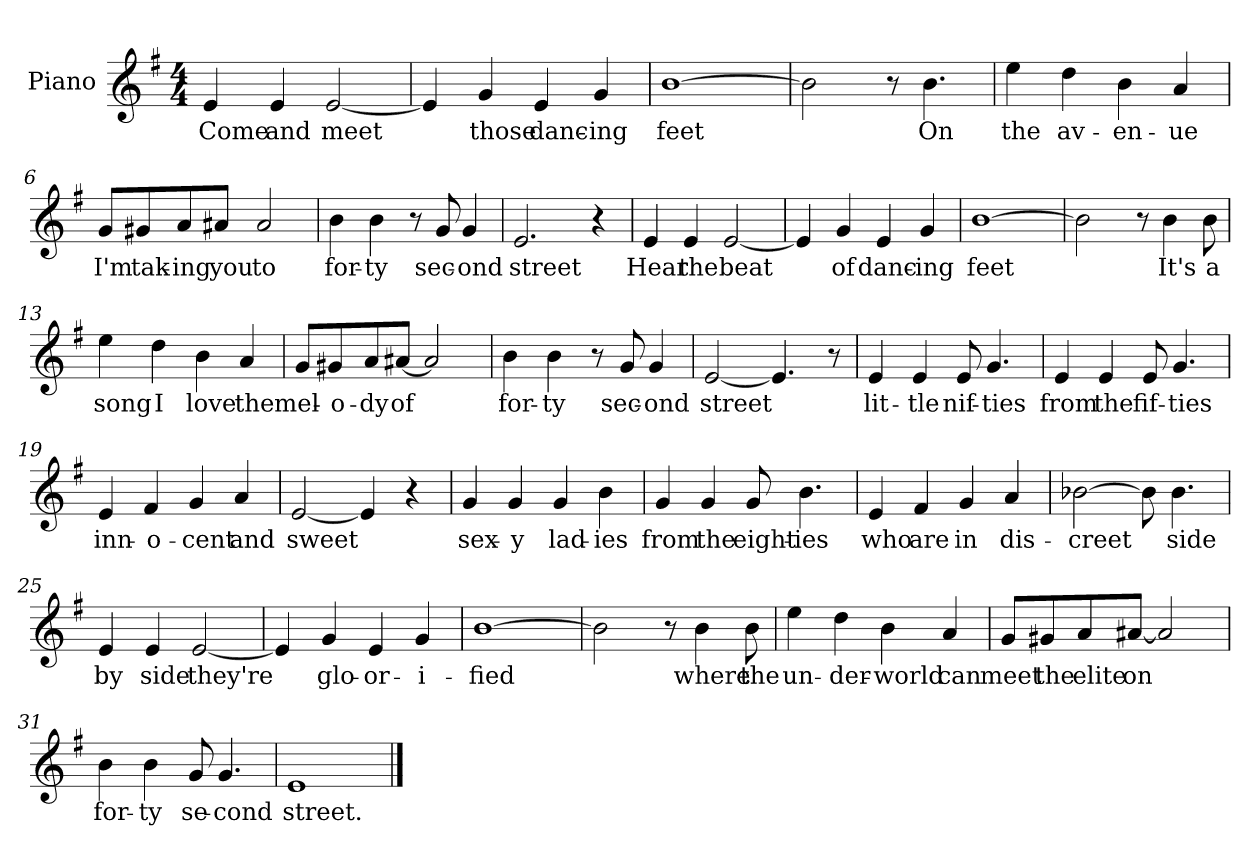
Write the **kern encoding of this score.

**kern	**text
*part1	*part1
*staff1	*staff1
*I"Piano	*
*I'Pno	*
*clefG2	*
*k[f#]	*
*G:	*
*M4/4	*
=1	=1
4e/	Come
4e/	and
[2e/	meet
=2	=2
4e/]	.
4g/	those
4e/	danc-
4g/	-ing
=3	=3
[1b	feet
=4	=4
2b\]	.
8r	.
4.b\	On
=5	=5
4ee\	the
4dd\	av-
4b\	-en-
4a/	-ue
!!LO:LB:g=z
=6	=6
8g/L	I'm
8g#X/	tak-
8a/	-ing
8a#X/J	you
2a#/	to
=7	=7
4b\	for-
4b\	-ty
8r	.
8g/	sec-
4g/	-ond
=8	=8
2.e/	street
4r	.
=9	=9
4e/	Hear
4e/	the
[2e/	beat
=10	=10
4e/]	.
4g/	of
4e/	danc-
4g/	-ing
!!LO:LB:g=z
=11	=11
[1b	feet
=12	=12
2b\]	.
8r	.
4b\	It's
8b\	a
=13	=13
4ee\	song
4dd\	I
4b\	love
4a/	the
=14	=14
8g/L	mel-
8g#X/	o-
8a/	-dy
[8a#X/J	of
2a#/]	.
=15	=15
4b\	for-
4b\	-ty
8r	.
8g/	sec-
4g/	-ond
=16	=16
[2e/	street
4.e/]	.
8r	.
!!LO:LB:g=z
=17	=17
4e/	lit-
4e/	-tle
8e/	nif-
4.g/	-ties
=18	=18
4e/	from
4e/	the
8e/	fif-
4.g/	-ties
=19	=19
4e/	inn-
4f#/	-o-
4g/	-cent
4a/	and
=20	=20
[2e/	sweet
4e/]	.
4r	.
=21	=21
4g/	sex-
4g/	-y
4g/	lad-
4b\	-ies
!!LO:LB:g=z
=22	=22
4g/	from
4g/	the
8g/	eight-
4.b\	-ies
=23	=23
4e/	who
4f#/	are
4g/	in
4a/	dis-
=24	=24
[2b-X\	-creet
8b-\]	.
4.b-\	side
=25	=25
4e/	by
4e/	side
[2e/	they're
=26	=26
4e/]	.
4g/	glo-
4e/	-or-
4g/	-i-
!!LO:LB:g=z
=27	=27
[1b	-fied
=28	=28
2b\]	.
8r	.
4b\	where
8b\	the
=29	=29
4ee\	un-
4dd\	-der-
4b\	-world
4a/	can
=30	=30
8g/L	meet
8g#X/	the
8a/	elite
[8a#X/J	on
2a#/]	.
=31	=31
4b\	for-
4b\	-ty
8g/	se-
4.g/	-cond
=32	=32
1e	street.
==	==
*-	*-
